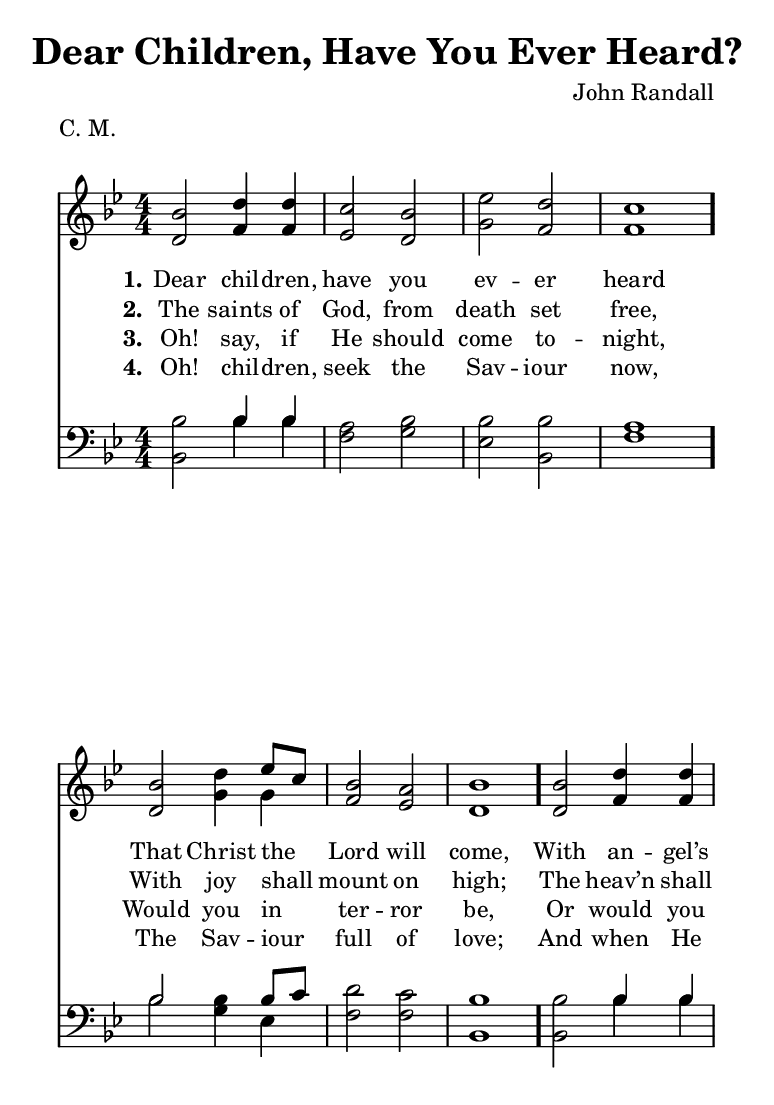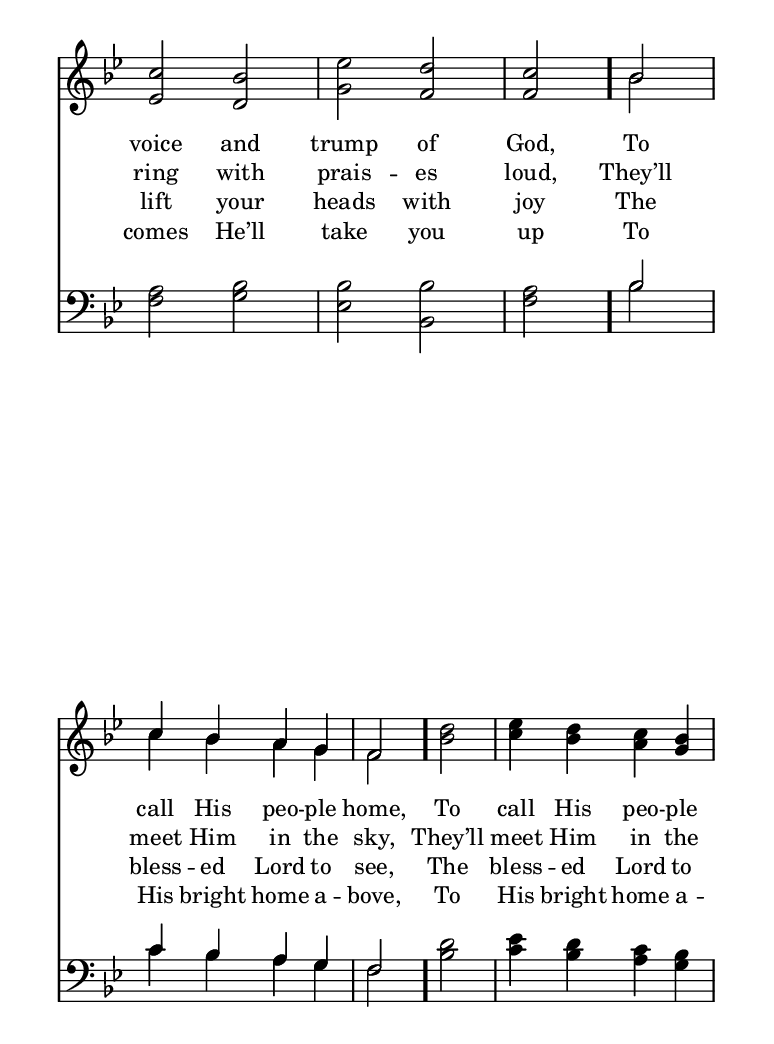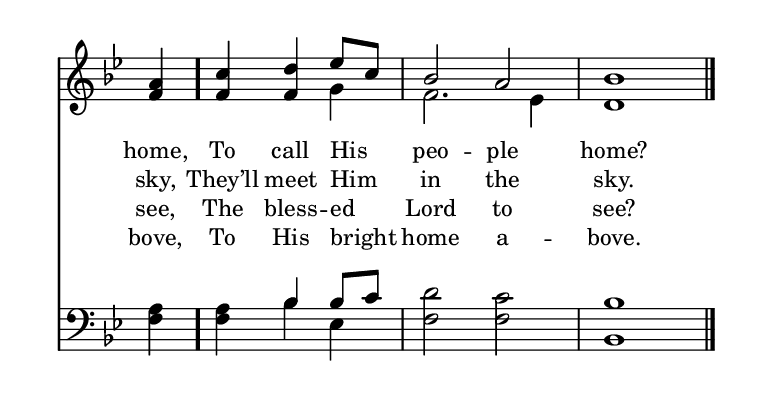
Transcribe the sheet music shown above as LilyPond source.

\include "common/global.ily"
\paper {
  \include "common/paper.ily"
  ragged-last-bottom = ##t
  system-system-spacing.padding = 11
}

\header{
  %children
  hymnnumber = "314"
  title = "Dear Children, Have You Ever Heard?"
  tunename = "Cambridge" % not the same as EOG283's Cambridge in S. M.
  meter = "C. M."
  poet = ""
  composer = "John Randall"
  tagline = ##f
}

global = {
  \include "common/overrides.ily"
  \override Staff.TimeSignature.style = #'numbered
  \time 4/4
  \override Score.MetronomeMark.transparent = ##t % hide all fermata changes too
  \tempo 4=130
  \key bes \major
  \autoBeamOff
}

notesSoprano = {
\global
\relative c'' {

  bes2 d4 d | c2 bes | ees d | c1
  bes2 d4 ees8[ c] | bes2 a | bes1 \eogbreak
  bes2 d4 d | c2 bes | ees d | c2
  bes2 | c4 bes a g | f2 \eogbreak
  d'2 | ees4 d c bes | a
  c4 d ees8[ c] | bes2 a | bes1 \eogbreak

  \bar "|."

}
}

notesAlto = {
\global
\relative e' {

  d2 f4 f | ees2 d | g f | f1
  d2 g4 g | f2 ees | d1
  d2 f4 f | ees2 d | g f | f2
  bes2 | c4 bes a g | f2
  bes2 | c4 bes a g | f
  f4 f g | f2. ees4 | d1

}
}

notesTenor = {
\global
\relative a {

  bes2 bes4 bes | a2 bes | bes bes | a1
  bes2 bes4 bes8[ c] | d2 c | bes1
  bes2 bes4 bes | a2 bes | bes bes | a2
  bes2 | c4 bes a g | f2
  d'2 | ees4 d c bes | a
  a4 bes bes8[ c] | d2 c | bes1

}
}

notesBass = {
\global
\relative f, {

  bes2 bes'4 bes | f2 g | ees bes | f'1
  bes2 g4 ees | f2 f | bes,1
  bes2 bes'4 bes | f2 g | ees bes | f'2
  bes2 | c4 bes a g | f2
  bes2 | c4 bes a g | f
  f4 bes ees, | f2 f | bes,1

}
}

wordsA = \lyricmode {
\set stanza = "1."

Dear chil -- dren, have you ev -- er heard \bar "."
That Christ the Lord will come, \bar "."
With an -- gel’s voice and trump of God, \bar "."
%{HIDE>%} To call His peo -- ple home, %{<HIDE%} \bar "."
%{HIDE>%} To call His peo -- ple home, %{<HIDE%} \bar "."
To call His peo -- ple home? \bar "."

}

wordsB = \lyricmode {
\set stanza = "2."

The saints of God, from death set free,
With joy shall mount on high;
The heav’n shall ring with prais -- es loud,
%{HIDE>%} They’ll meet Him in the sky, %{<HIDE%}
%{HIDE>%} They’ll meet Him in the sky, %{<HIDE%}
They’ll meet Him in the sky.

}

wordsC = \lyricmode {
\set stanza = "3."

Oh! say, if He should come to -- night,
Would you in ter -- ror be,
Or would you lift your heads with joy
%{HIDE>%} The bless -- ed Lord to see, %{<HIDE%}
%{HIDE>%} The bless -- ed Lord to see, %{<HIDE%}
The bless -- ed Lord to see?

}

wordsD = \lyricmode {
\set stanza = "4."

Oh! chil -- dren, seek the Sav -- iour now,
The Sav -- iour full of love;
And when He comes He’ll take you up
%{HIDE>%} To His bright home a -- bove, %{<HIDE%}
%{HIDE>%} To His bright home a -- bove, %{<HIDE%}
To His bright home a -- bove.

}

\score {
  \context ChoirStaff <<
    \context Staff = upper <<
      \set Staff.autoBeaming = ##f
      \set ChoirStaff.systemStartDelimiter = #'SystemStartBar
      \set ChoirStaff.printPartCombineTexts = ##f
      \partcombine #'(2 . 9) \notesSoprano \notesAlto
      \context NullVoice = sopranos { \voiceOne << \notesSoprano >> }
      \context NullVoice = altos { \voiceTwo << \notesAlto >> }
      \context Lyrics = one   \lyricsto sopranos \wordsA
      \context Lyrics = two   \lyricsto sopranos \wordsB
      \context Lyrics = three \lyricsto sopranos \wordsC
      \context Lyrics = four  \lyricsto sopranos \wordsD
    >>
    \context Staff = men <<
      \set Staff.autoBeaming = ##f
      \clef bass
      \set ChoirStaff.printPartCombineTexts = ##f
      \partcombine #'(2 . 9) \notesTenor \notesBass
      \context NullVoice = tenors { \voiceOne << \notesTenor >> }
      \context NullVoice = basses { \voiceTwo << \notesBass >> }
    >>
  >>
  \layout {
    \include "common/layout.ily"
  }
  \midi{
    \include "common/midi.ily"
  }
}

\version "2.19.49"  % necessary for upgrading to future LilyPond versions.

% vi:set et ts=2 sw=2 ai nocindent syntax=lilypond:
